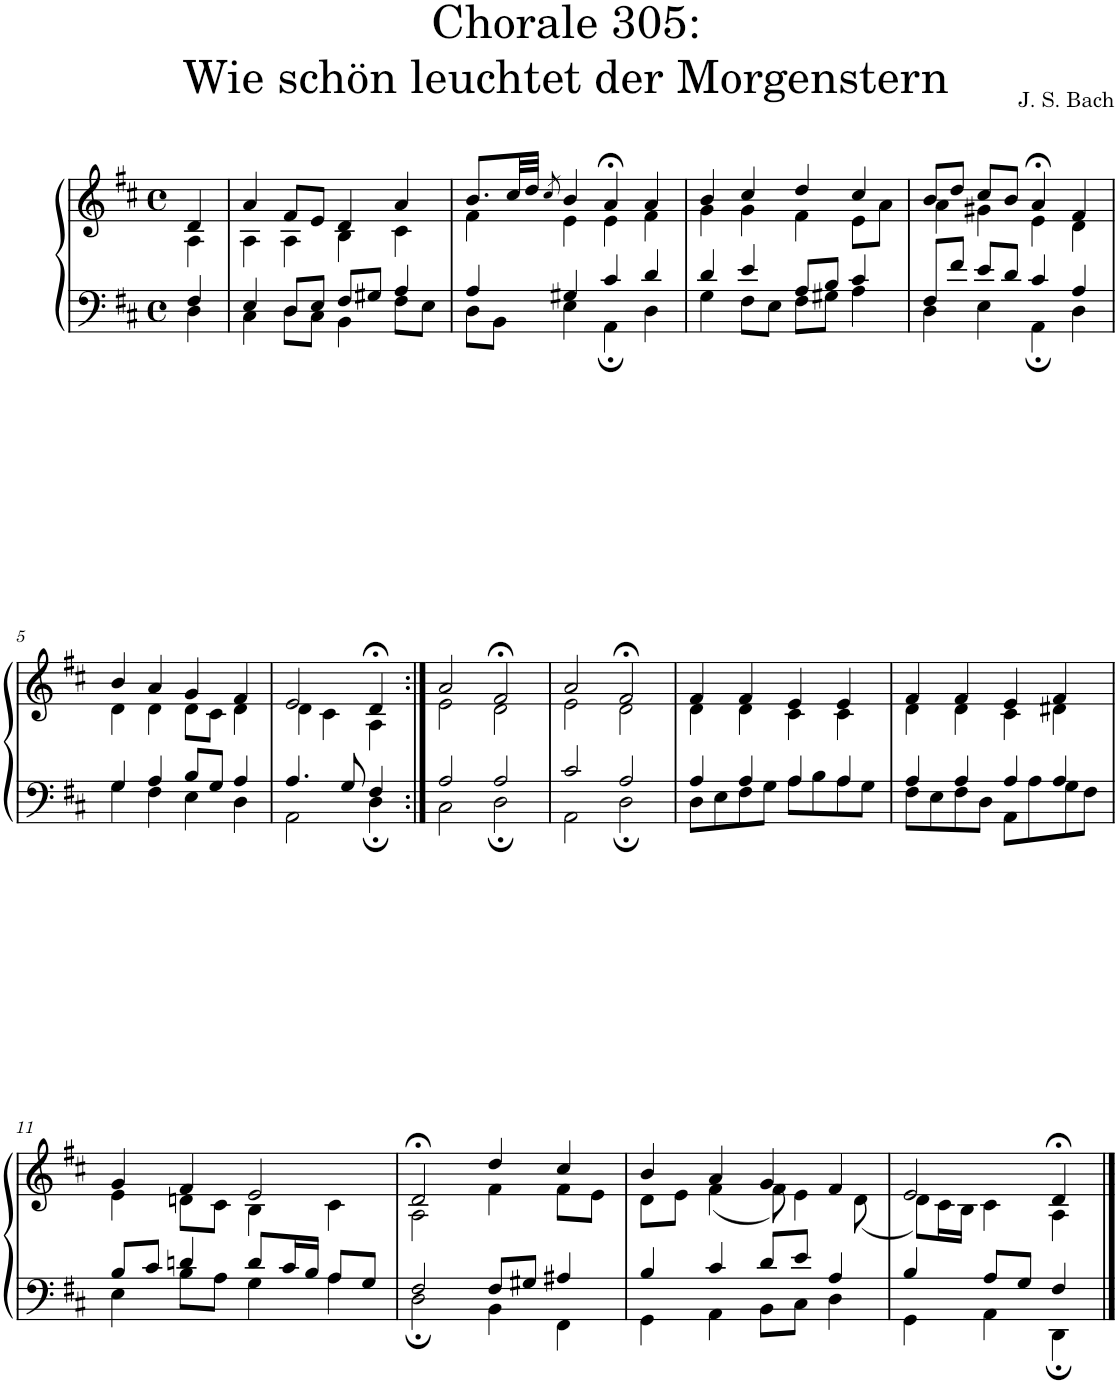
**kern	**kern
*part1	*part1
*staff2	*staff1
*I"S,A	*
*clefF4	*clefG2
*k[f#c#]	*k[f#c#]
*M4/4	*M4/4
*met(c)	*met(c)
=	=
*^	*^
4F#/	4D\	4d/	4A\
=1	=1	=1	=1
4E/	4C#\	4a/	4A\
8D/L	8D\L	8f#/L	4A\
8E/J	8C#\J	8e/J	.
8F#/L	4BB\	4d/	4B\
8G#X/J	.	.	.
4A/	8F#\L	4a/	4c#\
.	8E\J	.	.
=2	=2	=2	=2
4A/	8D\L	8.b/L	4f#\
.	8BB\J	.	.
.	.	32cc#/LL	.
.	.	32dd/JJJ	.
.	.	8qcc#/	.
4G#X/	4E\	4b/	4e\
4c#/	4AA;\	4a;</	4e\
4d/	4D\	4a/	4f#\
=3	=3	=3	=3
4d/	4G\	4b/	4g\
4e/	8F#\L	4cc#/	4g\
.	8E\J	.	.
8A/L	8F#\L	4dd/	4f#\
8B/J	8G#X\J	.	.
4c#/	4A\	4cc#/	8e\L
.	.	.	8a\J
=4	=4	=4	=4
8F#/L	4D\	8b/L	4a\
8f#/J	.	8dd/J	.
8e/L	4E\	8cc#/L	4g#X\
8d/J	.	8b/J	.
4c#/	4AA;\	4a;</	4e\
4A/	4D\	4f#/	4d\
!!LO:LB:g=z	!!
=5	=5	=5	=5
4G/	4G\	4b/	4d\
4A/	4F#\	4a/	4d\
8B/L	4E\	4g/	8d\L
8G/J	.	.	8c#\J
4A/	4D\	4f#/	4d\
=980	=980	=980	=980
4.A/	2AA\	2e/	4d\
.	.	.	4c#\
8G/	.	.	.
4F#/	4D;\	4d;</	4A\
=7:|!	=7:|!	=7:|!	=7:|!
2A/	2C#\	2a/	2e\
2A/	2D;\	2f#;</	2d\
=8	=8	=8	=8
2c#/	2AA\	2a/	2e\
2A/	2D;\	2f#;</	2d\
=9	=9	=9	=9
4A/	8D\L	4f#/	4d\
.	8E\	.	.
4A/	8F#\	4f#/	4d\
.	8G\J	.	.
4A/	8A\L	4e/	4c#\
.	8B\	.	.
4A/	8A\	4e/	4c#\
.	8G\J	.	.
=10	=10	=10	=10
4A/	8F#\L	4f#/	4d\
.	8E\	.	.
4A/	8F#\	4f#/	4d\
.	8D\J	.	.
4A/	8AA\L	4e/	4c#\
.	8A\	.	.
4A/	8G\	4f#/	4d#X\
.	8F#\J	.	.
!!LO:LB:g=z	!!
=11	=11	=11	=11
8B/L	4E\	4g/	4e\
8c#/J	.	.	.
4dn/	8B\L	4f#/	8dn\L
.	8A\J	.	8c#\J
8d/L	4G\	2e/	4B\
16c#/L	.	.	.
16B/JJ	.	.	.
8A/L	4A\	.	4c#\
8G/J	.	.	.
=12	=12	=12	=12
2F#/	2D;\	2d;</	2A\
8F#/L	4BB\	4dd/	4f#\
8G#X/J	.	.	.
4A#X/	4FF#\	4cc#/	8f#\L
.	.	.	8e\J
=13	=13	=13	=13
4B/	4GG\	4b/	8d\L
.	.	.	8e\J
4c#/	4AA\	4a/	(<4f#\
8d/L	8BB\L	4g/	8f#\)
8e/J	8C#\J	.	4e\
4A/	4D\	4f#/	.
.	.	.	(<8d\
=14	=14	=14	=14
4B/	4GG\	2e/	8d\L)
.	.	.	16c#\L
.	.	.	16B\JJ
8A/L	4AA\	.	4c#\
8G/J	.	.	.
4F#/	4DD;\	4d;</	4A\
*v	*v	*	*
*	*v	*v
==	==
*-	*-
